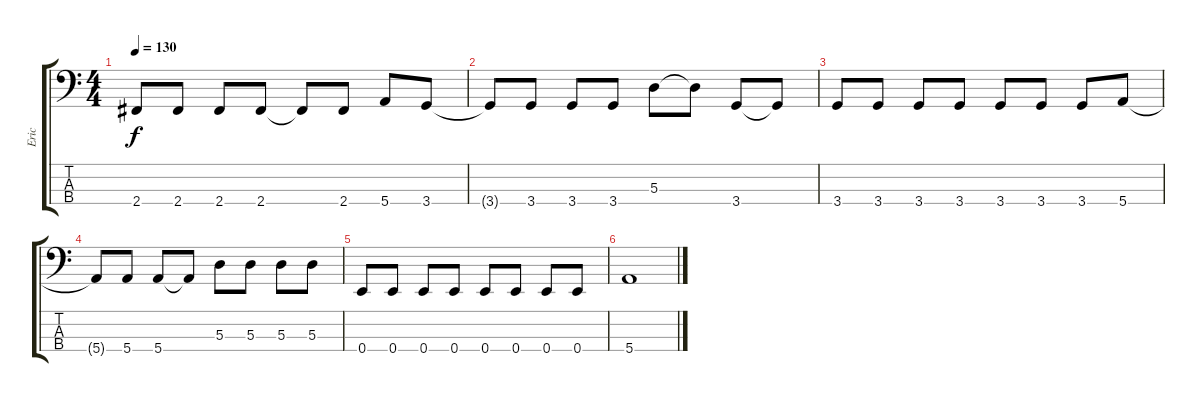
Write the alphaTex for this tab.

\track ("Eric" "Eric") {instrument electricbassfinger}
\staff {score tabs}
\tuning (G2 D2 A1 E1) {hide}
\ts (4 4)
\tempo 130
\clef f4
\ks c
2.4.8{dy f} 2.4.8 2.4.8 2.4.8 2.4{t}.8 2.4.8 5.4.8 3.4.8 |
3.4{t}.8 3.4.8 3.4.8 3.4.8 5.3.8 5.3{t}.8 3.4.8 3.4{t}.8 |
3.4.8 3.4.8 3.4.8 3.4.8 3.4.8 3.4.8 3.4.8 5.4.8 |
5.4{t}.8 5.4.8 5.4.8 5.4{t}.8 5.3.8 5.3.8 5.3.8 5.3.8 |
0.4.8 0.4.8 0.4.8 0.4.8 0.4.8 0.4.8 0.4.8 0.4.8 |
5.4.1
